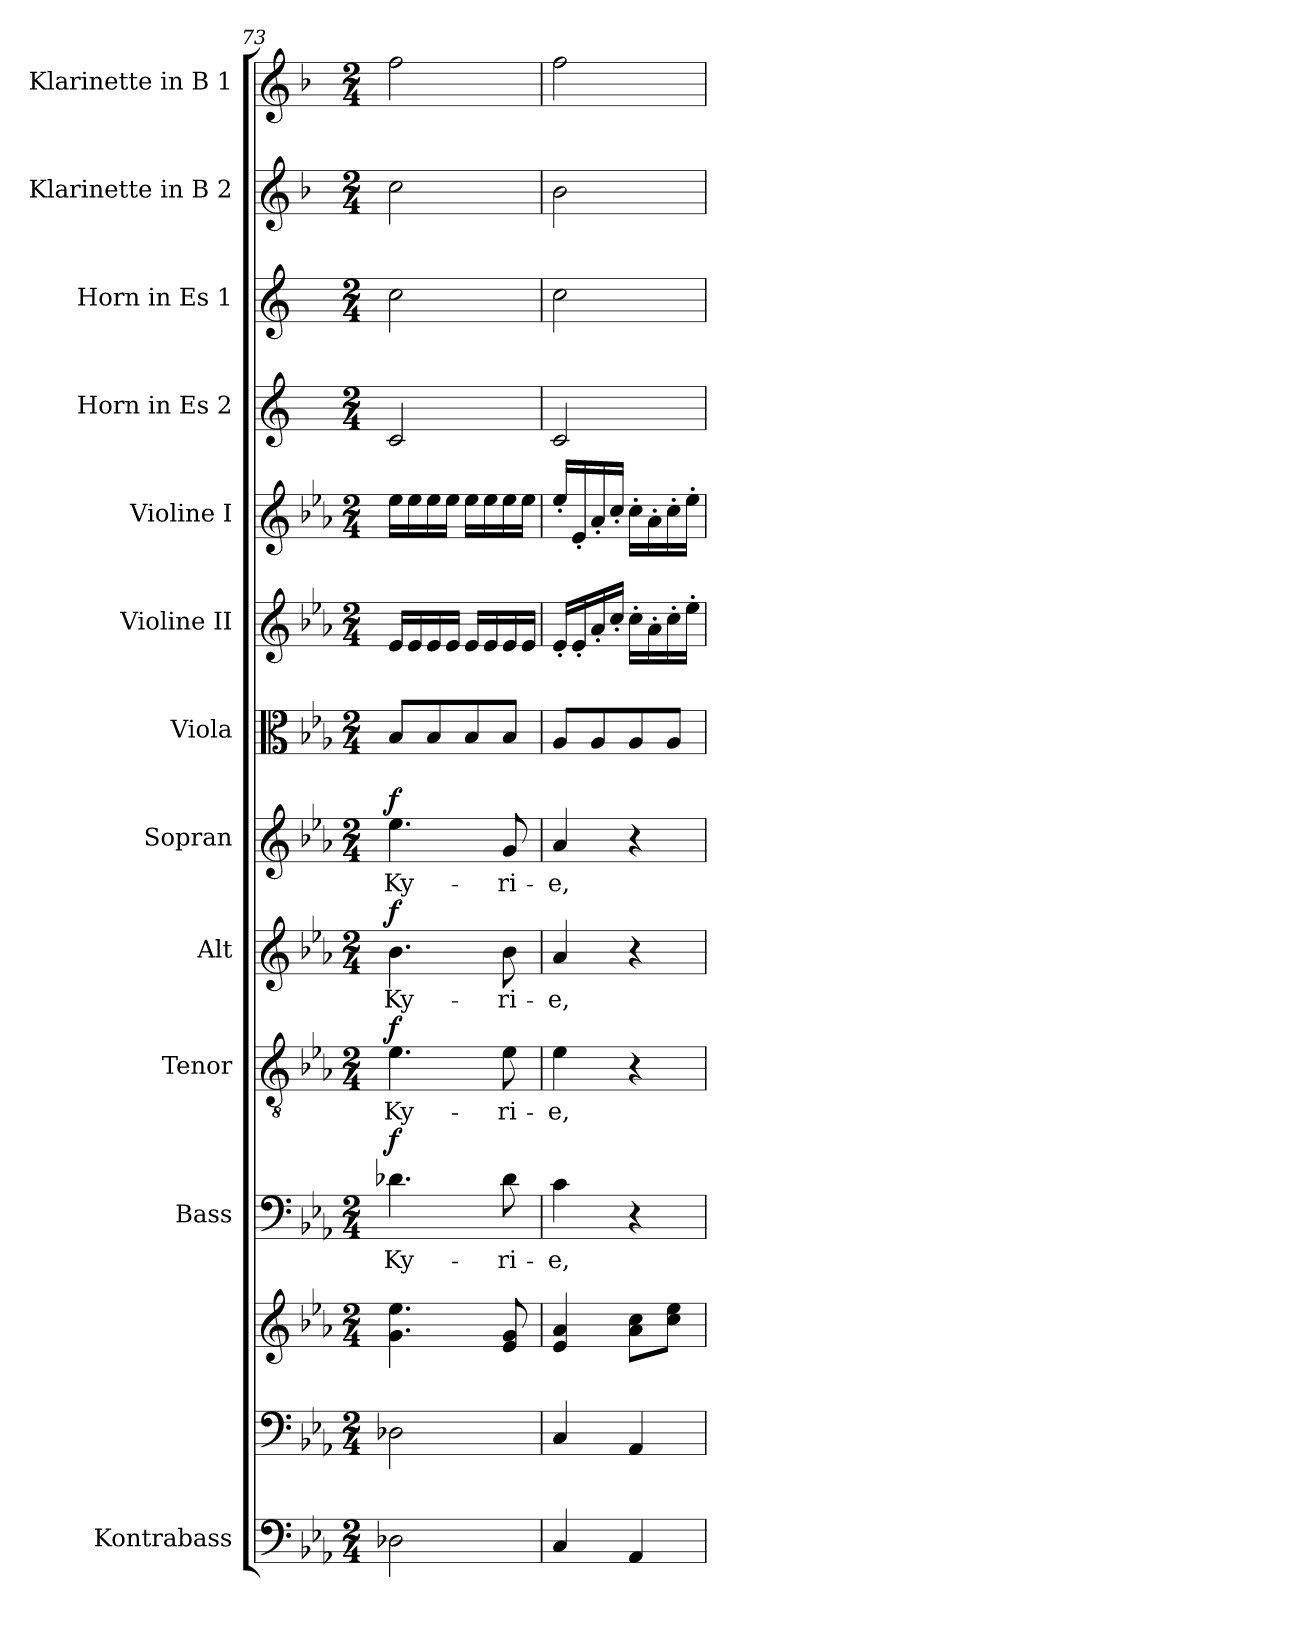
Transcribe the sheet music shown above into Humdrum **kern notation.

**kern	**kern	**kern	**kern	**text	**dynam	**kern	**text	**dynam	**kern	**text	**dynam	**kern	**text	**dynam	**kern	**kern	**kern	**kern	**kern	**kern	**kern
*part13	*part12	*part12	*part11	*part11	*part11	*part10	*part10	*part10	*part9	*part9	*part9	*part8	*part8	*part8	*part7	*part6	*part5	*part4	*part3	*part2	*part1
*staff14	*staff13	*staff12	*staff11	*staff11	*staff11	*staff10	*staff10	*staff10	*staff9	*staff9	*staff9	*staff8	*staff8	*staff8	*staff7	*staff6	*staff5	*staff4	*staff3	*staff2	*staff1
*I"Kontrabass	*	*	*I"Bass	*	*	*I"Tenor	*	*	*I"Alt	*	*	*I"Sopran	*	*	*I"Viola	*I"Violine II	*I"Violine I	*I"Horn in Es 2	*I"Horn in Es 1	*I"Klarinette in B 2	*I"Klarinette in B 1
*I'Kb.	*	*	*I'B	*	*	*I'T	*	*	*I'A	*	*	*I'S	*	*	*I'Vla.	*I'Vl. II	*I'Vl. I	*I'Hrn. 2	*I'Hrn. 1	*	*
*clefF4	*clefF4	*clefG2	*clefF4	*	*	*clefGv2	*	*	*clefG2	*	*	*clefG2	*	*	*clefC3	*clefG2	*clefG2	*clefG2	*clefG2	*clefG2	*clefG2
*ITrd7c12	*	*	*	*	*	*	*	*	*	*	*	*	*	*	*	*	*	*ITrd5c9	*ITrd5c9	*ITrd1c2	*ITrd1c2
*k[b-e-a-]	*k[b-e-a-]	*k[b-e-a-]	*k[b-e-a-]	*	*	*k[b-e-a-]	*	*	*k[b-e-a-]	*	*	*k[b-e-a-]	*	*	*k[b-e-a-]	*k[b-e-a-]	*k[b-e-a-]	*k[b-e-a-]	*k[b-e-a-]	*k[b-e-a-]	*k[b-e-a-]
*E-:	*E-:	*E-:	*E-:	*	*	*E-:	*	*	*E-:	*	*	*E-:	*	*	*E-:	*E-:	*E-:	*E-:	*E-:	*E-:	*E-:
*M2/4	*M2/4	*M2/4	*M2/4	*	*	*M2/4	*	*	*M2/4	*	*	*M2/4	*	*	*M2/4	*M2/4	*M2/4	*M2/4	*M2/4	*M2/4	*M2/4
=73	=73	=73	=73	=73	=73	=73	=73	=73	=73	=73	=73	=73	=73	=73	=73	=73	=73	=73	=73	=73	=73
!	!	!	!	!LO:LY:b	!LO:DY:a	!	!LO:LY:b	!LO:DY:a	!	!LO:LY:b	!LO:DY:a	!	!LO:LY:b	!LO:DY:a	!	!	!	!	!	!	!
2DD-X\	2D-X\	4.g\ 4.ee-\	4.d-X\	Ky-	f	4.e-\	Ky-	f	4.b-\	Ky-	f	4.ee-\	Ky-	f	8B-/L	16e-/LL	16ee-\LL	2E-/	2e-\	2b-\	2ee-\
.	.	.	.	.	.	.	.	.	.	.	.	.	.	.	.	16e-/	16ee-\	.	.	.	.
.	.	.	.	.	.	.	.	.	.	.	.	.	.	.	8B-/	16e-/	16ee-\	.	.	.	.
.	.	.	.	.	.	.	.	.	.	.	.	.	.	.	.	16e-/JJ	16ee-\JJ	.	.	.	.
.	.	.	.	.	.	.	.	.	.	.	.	.	.	.	8B-/	16e-/LL	16ee-\LL	.	.	.	.
.	.	.	.	.	.	.	.	.	.	.	.	.	.	.	.	16e-/	16ee-\	.	.	.	.
!	!	!	!	!LO:LY:b	!	!	!LO:LY:b	!	!	!LO:LY:b	!	!	!LO:LY:b	!	!	!	!	!	!	!	!
.	.	8e-/ 8g/	8d-\	-ri-	.	8e-\	-ri-	.	8b-\	-ri-	.	8g/	-ri-	.	8B-/J	16e-/	16ee-\	.	.	.	.
.	.	.	.	.	.	.	.	.	.	.	.	.	.	.	.	16e-/JJ	16ee-\JJ	.	.	.	.
=74	=74	=74	=74	=74	=74	=74	=74	=74	=74	=74	=74	=74	=74	=74	=74	=74	=74	=74	=74	=74	=74
!	!	!	!	!LO:LY:b	!	!	!LO:LY:b	!	!	!LO:LY:b	!	!	!LO:LY:b	!	!	!	!	!	!	!	!
4CC/	4C/	4e-/ 4a-/	4c\	-e,	.	4e-\	-e,	.	4a-/	-e,	.	4a-/	-e,	.	8A-/L	16e-'</LL	16ee-'</LL	2E-/	2e-\	2a-\	2ee-\
.	.	.	.	.	.	.	.	.	.	.	.	.	.	.	.	16e-'</	16e-'</	.	.	.	.
.	.	.	.	.	.	.	.	.	.	.	.	.	.	.	8A-/	16a-'</	16a-'</	.	.	.	.
.	.	.	.	.	.	.	.	.	.	.	.	.	.	.	.	16cc'</JJ	16cc'</JJ	.	.	.	.
4AAA-/	4AA-/	8a-\ 8cc\L	4r	.	.	4r	.	.	4r	.	.	4r	.	.	8A-/	16cc'>\LL	16cc'>\LL	.	.	.	.
.	.	.	.	.	.	.	.	.	.	.	.	.	.	.	.	16a-'>\	16a-'>\	.	.	.	.
.	.	8cc\ 8ee-\J	.	.	.	.	.	.	.	.	.	.	.	.	8A-/J	16cc'>\	16cc'>\	.	.	.	.
.	.	.	.	.	.	.	.	.	.	.	.	.	.	.	.	16ee-'>\JJ	16ee-'>\JJ	.	.	.	.
=	=	=	=	=	=	=	=	=	=	=	=	=	=	=	=	=	=	=	=	=	=
*-	*-	*-	*-	*-	*-	*-	*-	*-	*-	*-	*-	*-	*-	*-	*-	*-	*-	*-	*-	*-	*-
